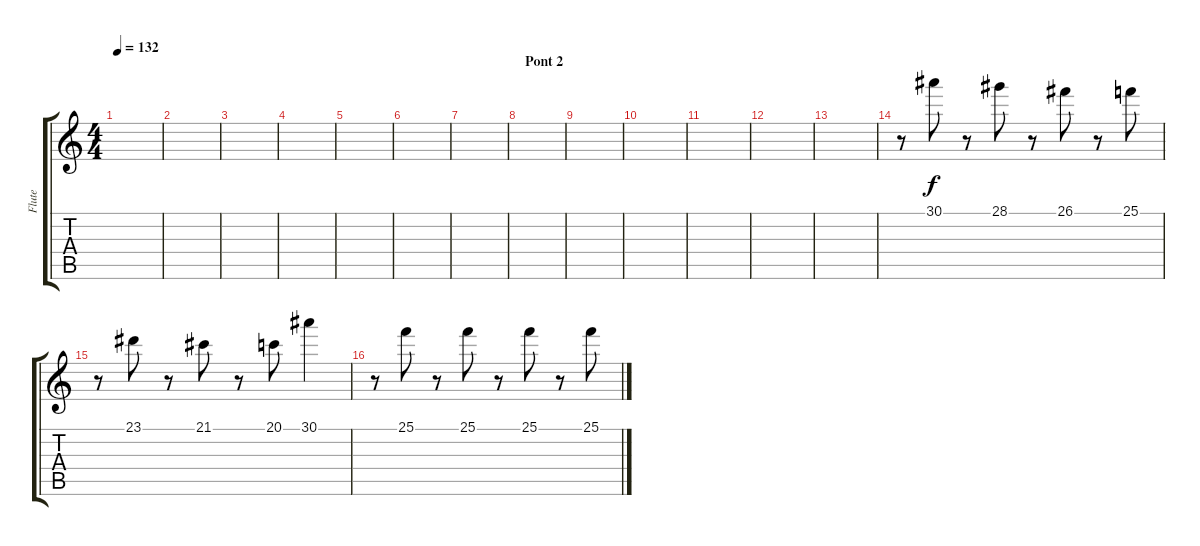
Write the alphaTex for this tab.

\track ("Flute" "Flute") {instrument flute}
\staff {score tabs}
\tuning (E4 B3 G3 D3 A2 E2) {hide}
\ts (4 4)
\tempo 132
\clef g2
\ks c
|
|
|
|
|
|
|
\section ("" " Pont 2")
|
|
|
|
|
|
r.8 30.1.8 r.8 28.1.8 r.8 26.1.8 r.8 25.1.8 |
r.8 23.1.8 r.8 21.1.8 r.8 20.1.8 30.1.4 |
r.8 25.1.8 r.8 25.1.8 r.8 25.1.8 r.8 25.1.8
